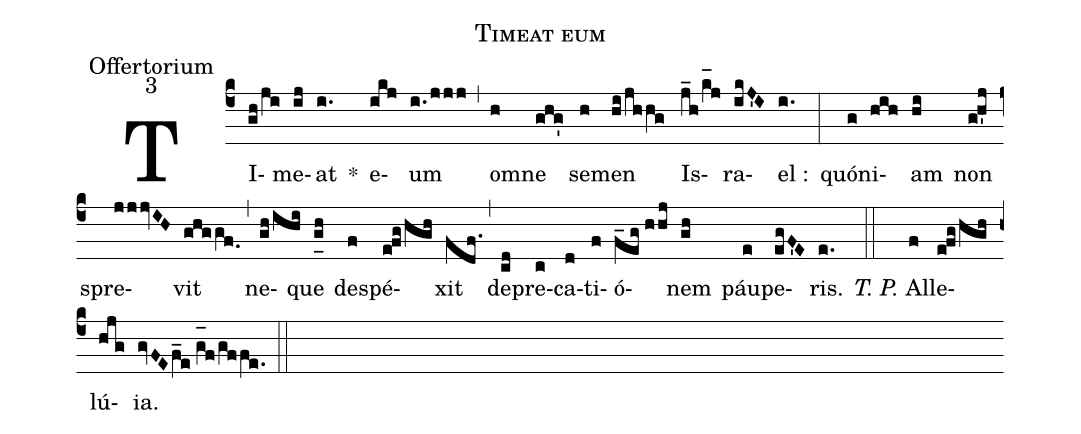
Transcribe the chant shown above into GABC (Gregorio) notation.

name:Timeat eum;
office-part:Offertorium;
mode:3;
%%
(c4) TI(gh/ji)me(ij)at(i.) *() e(ikj)um(i./jjj) (,) o(h)mne(ghg') se(h)men(hi/jhhg) Is(j_h/k_[hl:1]j)ra(ikJ'I)el :(i.) (:) quó(g)ni(hih)am(hi) non(gh'j) spre(jjjvIH)vit(ghggf.0) (,) ne(gh/ihi)que(g_[uh:l]h) de(f)spé(efghgh)xit(fdf.) (,) de(cd)pre(c)ca(d)ti(f)ó(f_eg//hhj)nem(gh) páu(e)pe(egF'E)ris.(e.) (::) <i>T. P.</i> Al(f)le(efghgh)lú(hjg){ia}.(gvFEf_e//g_[oh:h]f/gffe.) (::)
